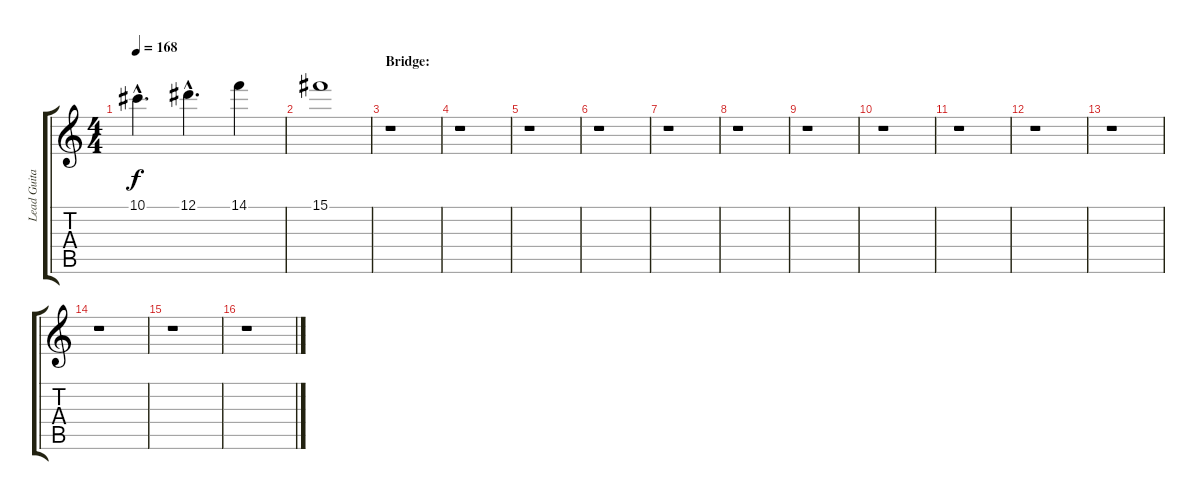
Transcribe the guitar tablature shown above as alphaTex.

\track ("Lead Guitar 1" "Lead Guita") {instrument distortionguitar}
\staff {score tabs}
\tuning (Eb4 Bb3 Gb3 Db3 Ab2 Eb2) {hide}
\ts (4 4)
\tempo 168
\clef g2
\ks c
10.1{hac}.4{d dy f} 12.1{hac}.4{d} 14.1.4 |
15.1.1 |
\section ("" "Bridge:")
r.1 |
r.1 |
r.1 |
r.1 |
r.1 |
r.1 |
r.1 |
r.1 |
r.1 |
r.1 |
r.1 |
r.1 |
r.1 |
r.1
